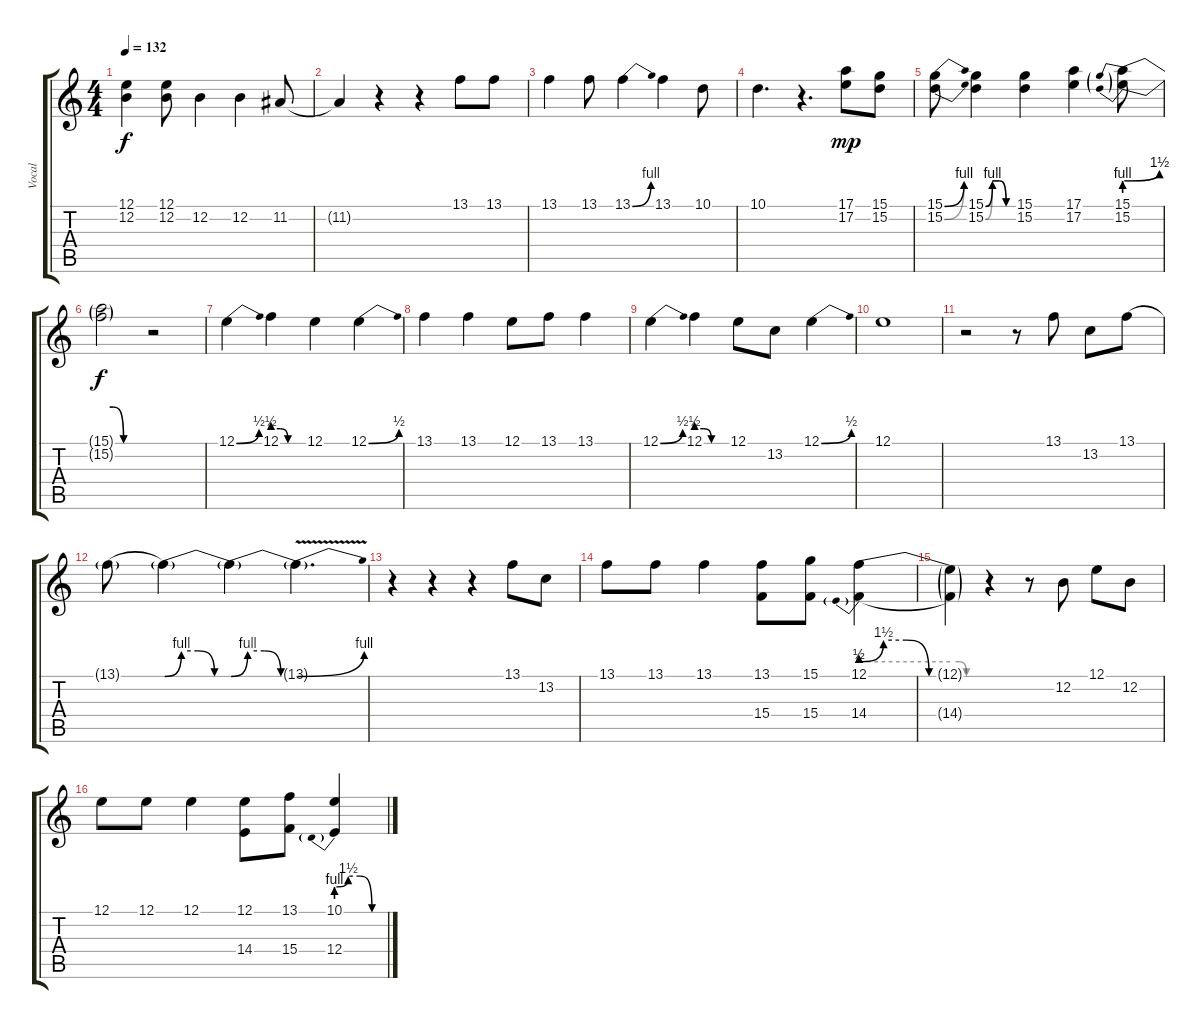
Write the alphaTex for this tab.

\track ("Vocal" "Vocal") {instrument baritonesax}
\staff {score tabs}
\tuning (E4 B3 G3 D3 A2 E2) {hide}
\ts (4 4)
\tempo 132
\clef g2
\ks c
(12.1 12.2).4{dy f} (12.1 12.2).8 12.2.4 12.2.4 11.2.8 |
11.2{t}.4 r.4 r.4 13.1.8 13.1.8 |
13.1.4 13.1.8 13.1{be (bend 0 0 60 4)}.4 13.1.4 10.1.8 |
10.1.4{d} r.4{d} (17.1 17.2).8{dy mp} (15.1 15.2).8 |
(15.1{be (bend 0 0 60 4)} 15.2{be (bend 0 0 60 4)}).8 (15.1{be (custom 0 0 15 4 30 4 45 0 60 0)} 15.2{be (custom 0 0 15 4 30 4 45 0 60 0)}).4 (15.1 15.2).4 (17.1 17.2).4 (15.1{be (prebendbend 0 4 60 6)} 15.2{be (prebendbend 0 4 60 6)}).8 |
(15.1{be (custom 0 6 15 6 30 0 60 0) t} 15.2{be (custom 0 6 15 6 30 0 60 0) t}).2{dy f} r.2 |
12.1{be (bend 0 0 60 2)}.4 12.1{be (custom 0 2 15 2 30 0 60 0)}.4 12.1.4 12.1{be (bend 0 0 60 2)}.4 |
13.1.4 13.1.4 12.1.8 13.1.8 13.1.4 |
12.1{be (bend 0 0 60 2)}.4 12.1{be (custom 0 2 15 2 30 0 60 0)}.4 12.1.8 13.2.8 12.1{be (bend 0 0 60 2)}.4 |
12.1.1 |
r.2 r.8 13.1.8 13.2.8 13.1{be (hold 0 0 60 0)}.8 |
13.1{be (hold 0 0 60 0) t}.8 13.1{be (custom 0 0 15 4 30 4 45 0 60 0) t}.4 13.1{be (custom 0 0 15 4 30 4 45 0 60 0) t}.4 13.1{be (bend 0 0 60 4) v t}.4{d} |
r.4 r.4 r.4 13.1.8 13.2.8 |
13.1.8 13.1.8 13.1.4 (13.1 15.4).8 (15.1 15.4).8 (12.1{be (custom 0 2 15 6 30 6 45 0 60 0)} 14.4{be (prebend 0 2 60 2)}).4 |
(12.1{be (hold 0 0 60 0) t} 14.4{be (custom 0 2 15 2 30 0 60 0) t}).4 r.4 r.8 12.2.8 12.1.8 12.2.8 |
12.1.8 12.1.8 12.1.4 (12.1 14.4).8 (13.1 15.4).8 (10.1{be (custom 0 4 15 6 30 6 45 0 60 0)} 12.4{be (prebend 0 4 60 4)}).4
